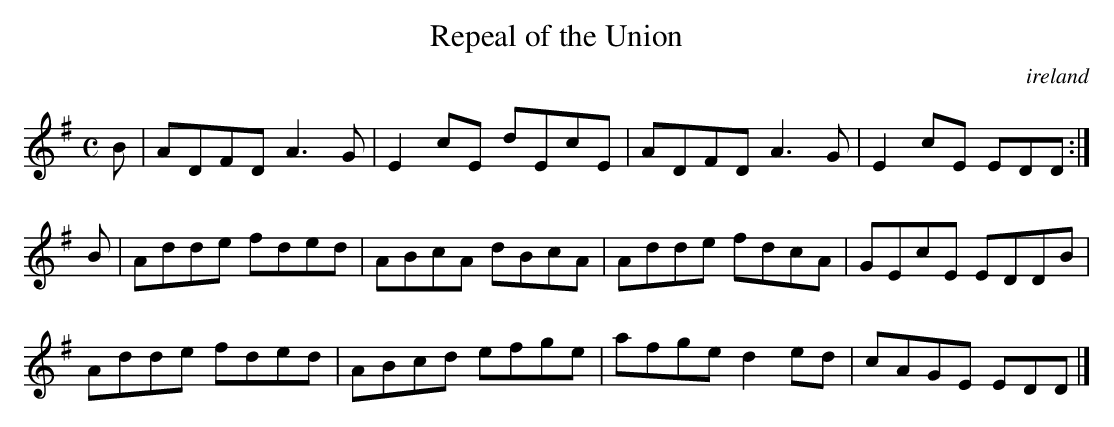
X:1
T:Repeal of the Union
O:ireland
M:C
L:1/8
K:D Mixolydian
B|ADFD A3G|E2cE dEcE|ADFD A3G|E2cE EDD:|!
B|Adde fded|ABcA dBcA|Adde fdcA|GEcE EDDB|!
Adde fded|ABcd efge|afge d2ed|cAGE EDD|]!
